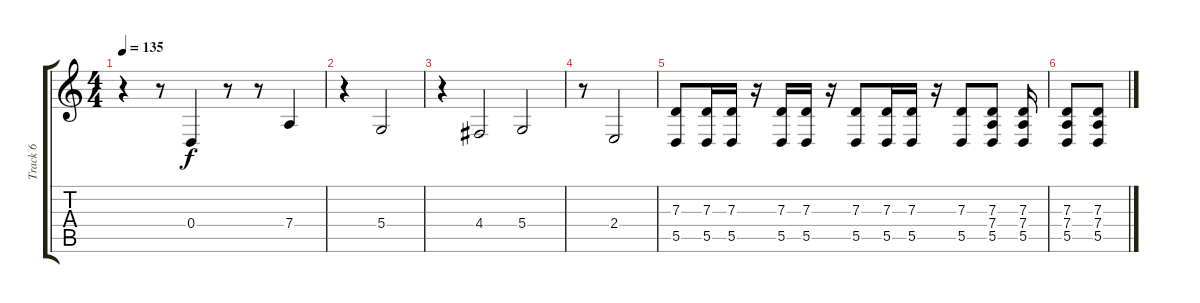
\track ("Track 6" "Track 6") {instrument pad1newage}
\staff {score tabs}
\tuning (E4 B3 G3 D3 A2 E2) {hide}
\ts (4 4)
\tempo 135
\clef g2
\ks c
r.4{dy f} r.8 0.4.4 r.8 r.8 7.4.4 |
r.4 5.4.2 |
r.4 4.4.2 5.4.2 |
r.8 2.4.2 |
(7.3 5.5).8 (7.3 5.5).16 (7.3 5.5).16 r.16 (7.3 5.5).16 (7.3 5.5).16 r.16 (7.3 5.5).8 (7.3 5.5).16 (7.3 5.5).16 r.16 (7.3 5.5).8 (7.3 7.4 5.5).8 (7.3 7.4 5.5).16 |
(7.3 7.4 5.5).8 (7.3 7.4 5.5).8
